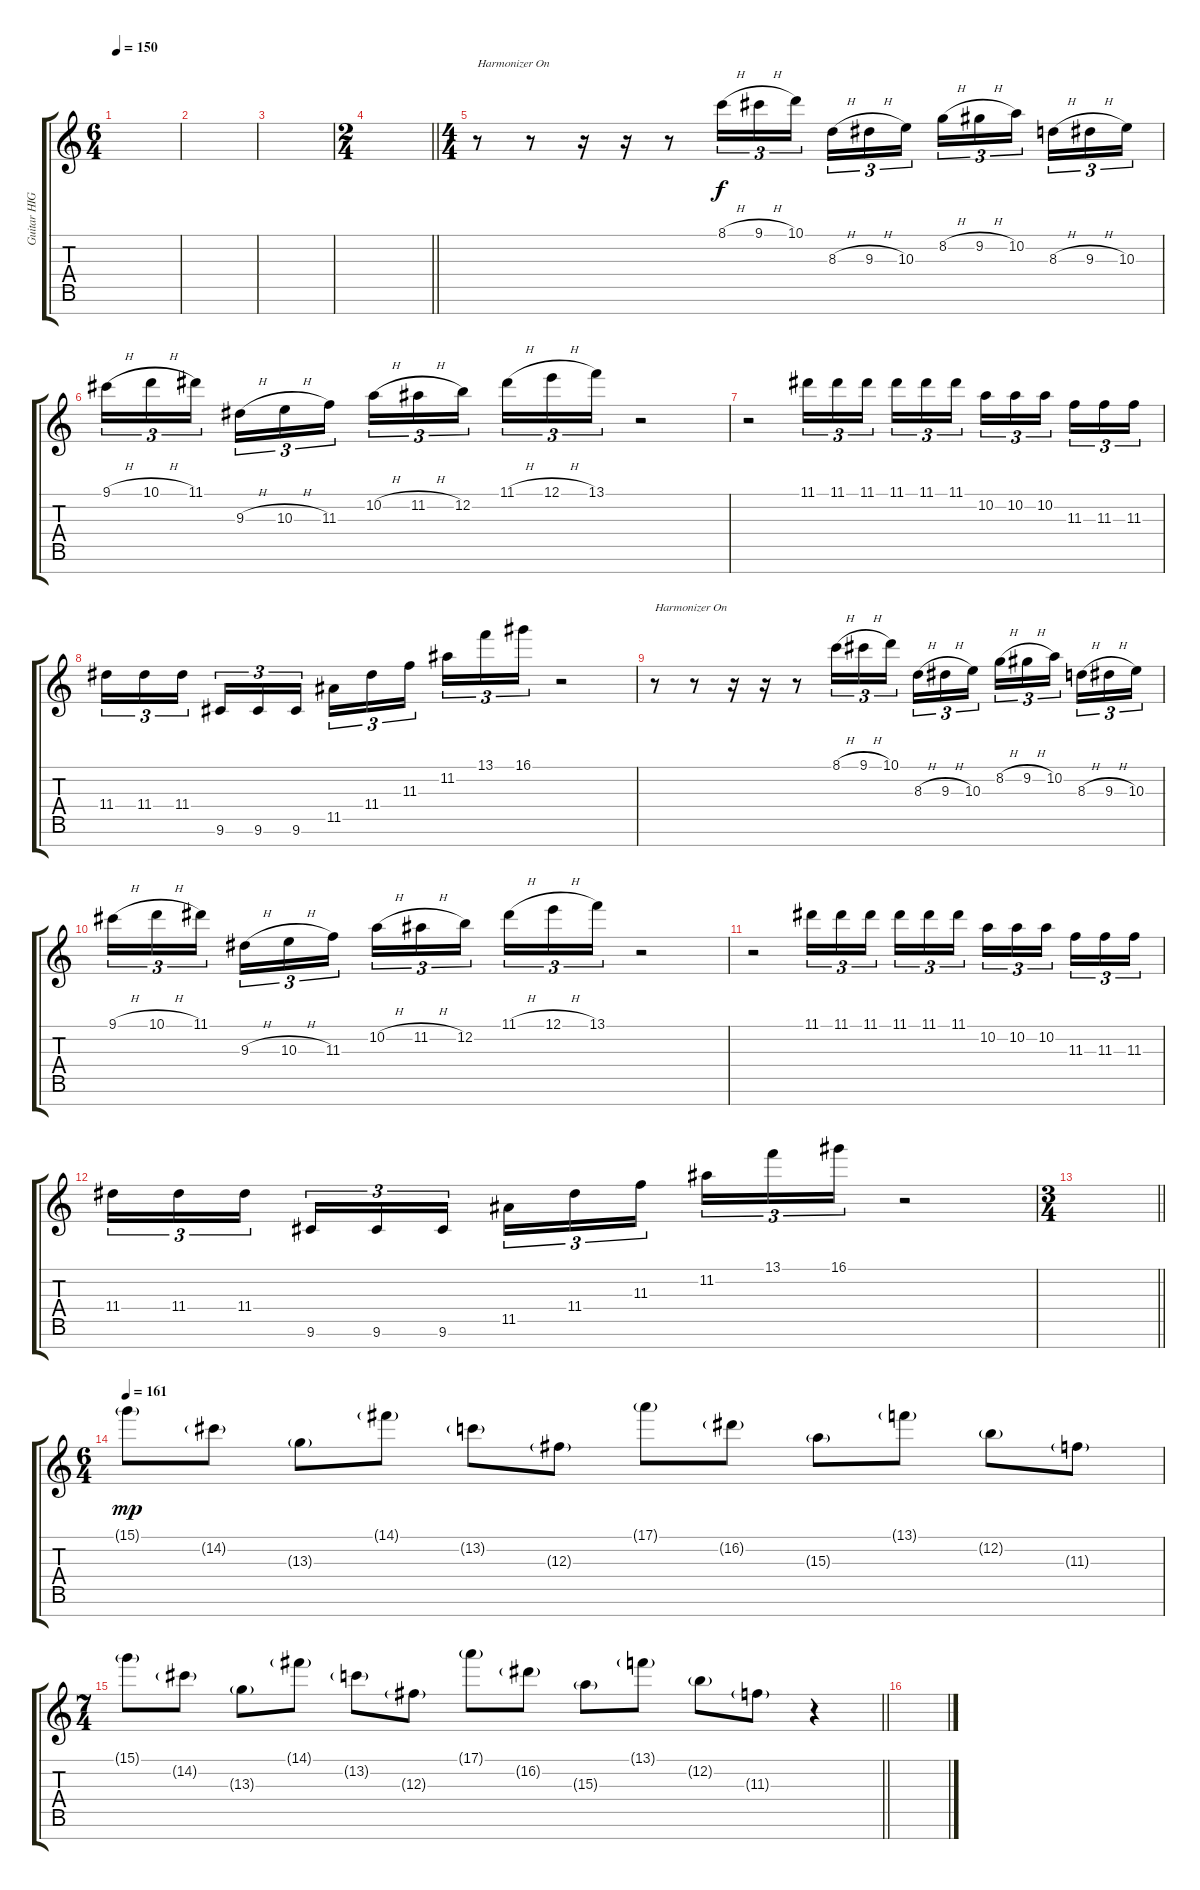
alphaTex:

\track ("Guitar HIGH LEFT" "Guitar HIG") {instrument distortionguitar}
\staff {score tabs}
\tuning (E4 B3 Gb3 E3 B2 E2 B1) {hide}
\ts (6 4)
\tempo 150
\clef g2
\ks c
|
|
|
\ts (2 4)
\barLineRight lightlight
|
\ts (4 4)
\section ("" "")
r.8{txt "Harmonizer On"} r.8 r.16 r.16 r.8 8.1{h}.16{tu (3 2) dy f} 9.1{h}.16{tu (3 2)} 10.1.16{tu (3 2)} 8.3{h}.16{tu (3 2)} 9.3{h}.16{tu (3 2)} 10.3.16{tu (3 2)} 8.2{h}.16{tu (3 2)} 9.2{h}.16{tu (3 2)} 10.2.16{tu (3 2)} 8.3{h}.16{tu (3 2)} 9.3{h}.16{tu (3 2)} 10.3.16{tu (3 2)} |
9.1{h}.16{tu (3 2)} 10.1{h}.16{tu (3 2)} 11.1.16{tu (3 2)} 9.3{h}.16{tu (3 2)} 10.3{h}.16{tu (3 2)} 11.3.16{tu (3 2)} 10.2{h}.16{tu (3 2)} 11.2{h}.16{tu (3 2)} 12.2.16{tu (3 2)} 11.1{h}.16{tu (3 2)} 12.1{h}.16{tu (3 2)} 13.1.16{tu (3 2)} r.2 |
r.2 11.1.16{tu (3 2)} 11.1.16{tu (3 2)} 11.1.16{tu (3 2)} 11.1.16{tu (3 2)} 11.1.16{tu (3 2)} 11.1.16{tu (3 2)} 10.2.16{tu (3 2)} 10.2.16{tu (3 2)} 10.2.16{tu (3 2)} 11.3.16{tu (3 2)} 11.3.16{tu (3 2)} 11.3.16{tu (3 2)} |
11.4.16{tu (3 2)} 11.4.16{tu (3 2)} 11.4.16{tu (3 2)} 9.6.16{tu (3 2)} 9.6.16{tu (3 2)} 9.6.16{tu (3 2)} 11.5.16{tu (3 2)} 11.4.16{tu (3 2)} 11.3.16{tu (3 2)} 11.2.16{tu (3 2)} 13.1.16{tu (3 2)} 16.1.16{tu (3 2)} r.2 |
r.8{txt "Harmonizer On"} r.8 r.16 r.16 r.8 8.1{h}.16{tu (3 2)} 9.1{h}.16{tu (3 2)} 10.1.16{tu (3 2)} 8.3{h}.16{tu (3 2)} 9.3{h}.16{tu (3 2)} 10.3.16{tu (3 2)} 8.2{h}.16{tu (3 2)} 9.2{h}.16{tu (3 2)} 10.2.16{tu (3 2)} 8.3{h}.16{tu (3 2)} 9.3{h}.16{tu (3 2)} 10.3.16{tu (3 2)} |
9.1{h}.16{tu (3 2)} 10.1{h}.16{tu (3 2)} 11.1.16{tu (3 2)} 9.3{h}.16{tu (3 2)} 10.3{h}.16{tu (3 2)} 11.3.16{tu (3 2)} 10.2{h}.16{tu (3 2)} 11.2{h}.16{tu (3 2)} 12.2.16{tu (3 2)} 11.1{h}.16{tu (3 2)} 12.1{h}.16{tu (3 2)} 13.1.16{tu (3 2)} r.2 |
r.2 11.1.16{tu (3 2)} 11.1.16{tu (3 2)} 11.1.16{tu (3 2)} 11.1.16{tu (3 2)} 11.1.16{tu (3 2)} 11.1.16{tu (3 2)} 10.2.16{tu (3 2)} 10.2.16{tu (3 2)} 10.2.16{tu (3 2)} 11.3.16{tu (3 2)} 11.3.16{tu (3 2)} 11.3.16{tu (3 2)} |
11.4.16{tu (3 2)} 11.4.16{tu (3 2)} 11.4.16{tu (3 2)} 9.6.16{tu (3 2)} 9.6.16{tu (3 2)} 9.6.16{tu (3 2)} 11.5.16{tu (3 2)} 11.4.16{tu (3 2)} 11.3.16{tu (3 2)} 11.2.16{tu (3 2)} 13.1.16{tu (3 2)} 16.1.16{tu (3 2)} r.2 |
\ts (3 4)
\barLineRight lightlight
|
\ts (6 4)
\tempo 161
15.1{g}.8{dy mp} 14.2{g}.8 13.3{g}.8 14.1{g}.8 13.2{g}.8 12.3{g}.8 17.1{g}.8 16.2{g}.8 15.3{g}.8 13.1{g}.8 12.2{g}.8 11.3{g}.8 |
\ts (7 4)
\barLineRight lightlight
15.1{g}.8 14.2{g}.8 13.3{g}.8 14.1{g}.8 13.2{g}.8 12.3{g}.8 17.1{g}.8 16.2{g}.8 15.3{g}.8 13.1{g}.8 12.2{g}.8 11.3{g}.8 r.4 |
\section ("" "")
